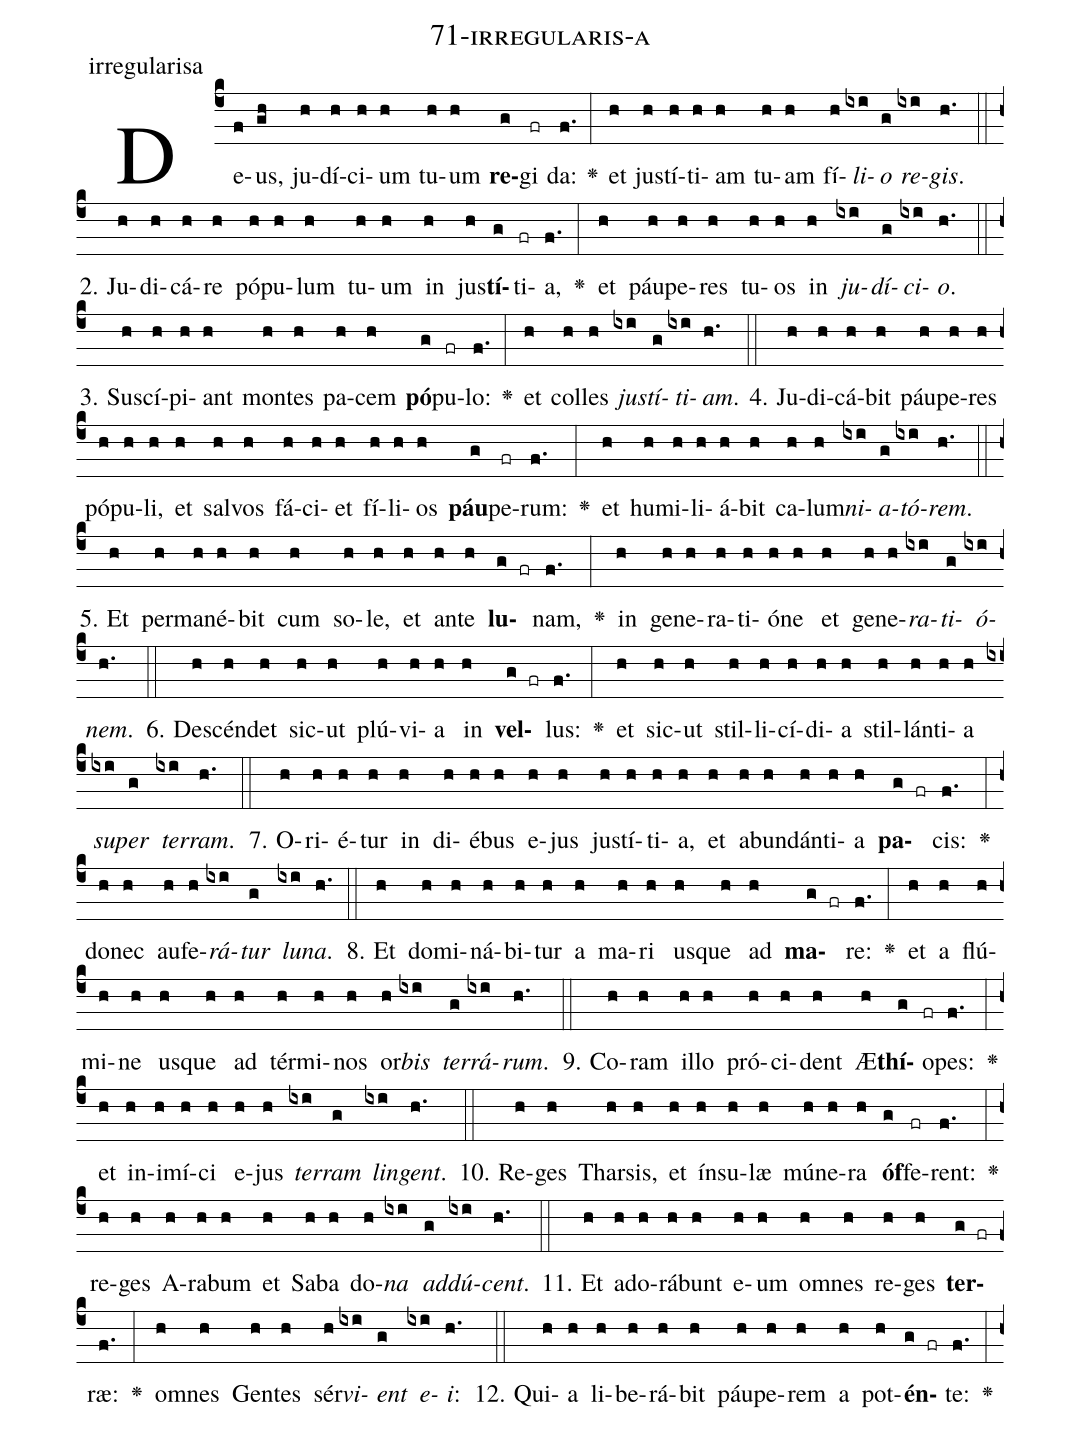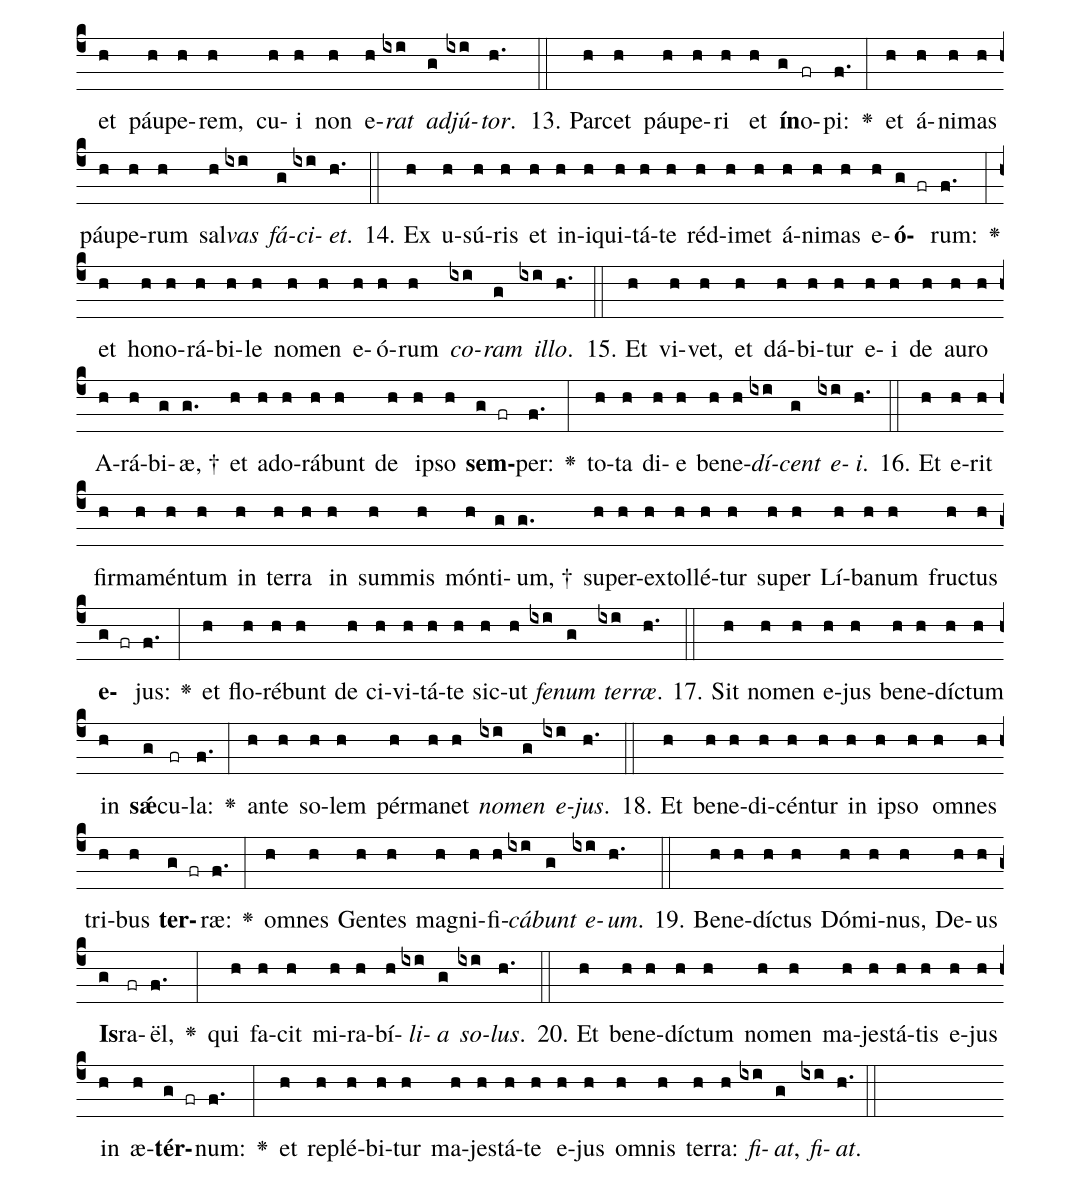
name: 71-irregularis-a;
annotation: irregularisa;
%%
(c4)De(f)us,(gh) ju(h)dí(h)ci(h)um(h) tu(h)um(h) <b>re</b>(g)gi(fr) da:(f.) <v>\greheightstar</v>(:) et(h) jus(h)tí(h)ti(h)am(h) tu(h)am(h) fí(h)<i>li</i>(ixi)<i>o</i>(g) <i>re</i>(ixi)<i>gis</i>.(h.) (::)
2. Ju(h)di(h)cá(h)re(h) pó(h)pu(h)lum(h) tu(h)um(h) in(h) jus(h)<b>tí</b>(g)ti(fr)a,(f.) <v>\greheightstar</v>(:) et(h) páu(h)pe(h)res(h) tu(h)os(h) in(h) <i>ju</i>(ixi)<i>dí</i>(g)<i>ci</i>(ixi)<i>o</i>.(h.) (::)
3. Su(h)scí(h)pi(h)ant(h) mon(h)tes(h) pa(h)cem(h) <b>pó</b>(g)pu(fr)lo:(f.) <v>\greheightstar</v>(:) et(h) col(h)les(h) <i>jus</i>(ixi)<i>tí</i>(g)<i>ti</i>(ixi)<i>am</i>.(h.) (::)
4. Ju(h)di(h)cá(h)bit(h) páu(h)pe(h)res(h) pó(h)pu(h)li,(h) et(h) sal(h)vos(h) fá(h)ci(h)et(h) fí(h)li(h)os(h) <b>páu</b>(g)pe(fr)rum:(f.) <v>\greheightstar</v>(:) et(h) hu(h)mi(h)li(h)á(h)bit(h) ca(h)lum(h)<i>ni</i>(ixi)<i>a</i>(g)<i>tó</i>(ixi)<i>rem</i>.(h.) (::)
5. Et(h) per(h)ma(h)né(h)bit(h) cum(h) so(h)le,(h) et(h) an(h)te(h) <b>lu</b>(g fr)nam,(f.) <v>\greheightstar</v>(:) in(h) ge(h)ne(h)ra(h)ti(h)ó(h)ne(h) et(h) ge(h)ne(h)<i>ra</i>(ixi)<i>ti</i>(g)<i>ó</i>(ixi)<i>nem</i>.(h.) (::)
6. De(h)scén(h)det(h) sic(h)ut(h) plú(h)vi(h)a(h) in(h) <b>vel</b>(g fr)lus:(f.) <v>\greheightstar</v>(:) et(h) sic(h)ut(h) stil(h)li(h)cí(h)di(h)a(h) stil(h)lán(h)ti(h)a(h) <i>su</i>(ixi)<i>per</i>(g) <i>ter</i>(ixi)<i>ram</i>.(h.) (::)
7. O(h)ri(h)é(h)tur(h) in(h) di(h)é(h)bus(h) e(h)jus(h) jus(h)tí(h)ti(h)a,(h) et(h) ab(h)un(h)dán(h)ti(h)a(h) <b>pa</b>(g fr)cis:(f.) <v>\greheightstar</v>(:) do(h)nec(h) au(h)fe(h)<i>rá</i>(ixi)<i>tur</i>(g) <i>lu</i>(ixi)<i>na</i>.(h.) (::)
8. Et(h) do(h)mi(h)ná(h)bi(h)tur(h) a(h) ma(h)ri(h) us(h)que(h) ad(h) <b>ma</b>(g fr)re:(f.) <v>\greheightstar</v>(:) et(h) a(h) flú(h)mi(h)ne(h) us(h)que(h) ad(h) tér(h)mi(h)nos(h) or(h)<i>bis</i>(ixi) <i>ter</i>(g)<i>rá</i>(ixi)<i>rum</i>.(h.) (::)
9. Co(h)ram(h) il(h)lo(h) pró(h)ci(h)dent(h) Æ(h)<b>thí</b>(g)o(fr)pes:(f.) <v>\greheightstar</v>(:) et(h) in(h)i(h)mí(h)ci(h) e(h)jus(h) <i>ter</i>(ixi)<i>ram</i>(g) <i>lin</i>(ixi)<i>gent</i>.(h.) (::)
10. Re(h)ges(h) Thar(h)sis,(h) et(h) ín(h)su(h)læ(h) mú(h)ne(h)ra(h) <b>óf</b>(g)fe(fr)rent:(f.) <v>\greheightstar</v>(:) re(h)ges(h) A(h)ra(h)bum(h) et(h) Sa(h)ba(h) do(h)<i>na</i>(ixi) <i>ad</i>(g)<i>dú</i>(ixi)<i>cent</i>.(h.) (::)
11. Et(h) ad(h)o(h)rá(h)bunt(h) e(h)um(h) om(h)nes(h) re(h)ges(h) <b>ter</b>(g fr)ræ:(f.) <v>\greheightstar</v>(:) om(h)nes(h) Gen(h)tes(h) sér(h)<i>vi</i>(ixi)<i>ent</i>(g) <i>e</i>(ixi)<i>i</i>:(h.) (::)
12. Qui(h)a(h) li(h)be(h)rá(h)bit(h) páu(h)pe(h)rem(h) a(h) pot(h)<b>én</b>(g fr)te:(f.) <v>\greheightstar</v>(:) et(h) páu(h)pe(h)rem,(h) cu(h)i(h) non(h) e(h)<i>rat</i>(ixi) <i>ad</i>(g)<i>jú</i>(ixi)<i>tor</i>.(h.) (::)
13. Par(h)cet(h) páu(h)pe(h)ri(h) et(h) <b>ín</b>(g)o(fr)pi:(f.) <v>\greheightstar</v>(:) et(h) á(h)ni(h)mas(h) páu(h)pe(h)rum(h) sal(h)<i>vas</i>(ixi) <i>fá</i>(g)<i>ci</i>(ixi)<i>et</i>.(h.) (::)
14. Ex(h) u(h)sú(h)ris(h) et(h) in(h)i(h)qui(h)tá(h)te(h) réd(h)i(h)met(h) á(h)ni(h)mas(h) e(h)<b>ó</b>(g fr)rum:(f.) <v>\greheightstar</v>(:) et(h) ho(h)no(h)rá(h)bi(h)le(h) no(h)men(h) e(h)ó(h)rum(h) <i>co</i>(ixi)<i>ram</i>(g) <i>il</i>(ixi)<i>lo</i>.(h.) (::)
15. Et(h) vi(h)vet,(h) et(h) dá(h)bi(h)tur(h) e(h)i(h) de(h) au(h)ro(h) A(h)rá(h)bi(g)æ, †(g.) et(h) ad(h)o(h)rá(h)bunt(h) de(h) ip(h)so(h) <b>sem</b>(g fr)per:(f.) <v>\greheightstar</v>(:) to(h)ta(h) di(h)e(h) be(h)ne(h)<i>dí</i>(ixi)<i>cent</i>(g) <i>e</i>(ixi)<i>i</i>.(h.) (::)
16. Et(h) e(h)rit(h) fir(h)ma(h)mén(h)tum(h) in(h) ter(h)ra(h) in(h) sum(h)mis(h) món(h)ti(g)um, †(g.) su(h)per(h)ex(h)tol(h)lé(h)tur(h) su(h)per(h) Lí(h)ba(h)num(h) fruc(h)tus(h) <b>e</b>(g fr)jus:(f.) <v>\greheightstar</v>(:) et(h) flo(h)ré(h)bunt(h) de(h) ci(h)vi(h)tá(h)te(h) sic(h)ut(h) <i>fe</i>(ixi)<i>num</i>(g) <i>ter</i>(ixi)<i>ræ</i>.(h.) (::)
17. Sit(h) no(h)men(h) e(h)jus(h) be(h)ne(h)díc(h)tum(h) in(h) <b>sǽ</b>(g)cu(fr)la:(f.) <v>\greheightstar</v>(:) an(h)te(h) so(h)lem(h) pér(h)ma(h)net(h) <i>no</i>(ixi)<i>men</i>(g) <i>e</i>(ixi)<i>jus</i>.(h.) (::)
18. Et(h) be(h)ne(h)di(h)cén(h)tur(h) in(h) ip(h)so(h) om(h)nes(h) tri(h)bus(h) <b>ter</b>(g fr)ræ:(f.) <v>\greheightstar</v>(:) om(h)nes(h) Gen(h)tes(h) ma(h)gni(h)fi(h)<i>cá</i>(ixi)<i>bunt</i>(g) <i>e</i>(ixi)<i>um</i>.(h.) (::)
19. Be(h)ne(h)díc(h)tus(h) Dó(h)mi(h)nus,(h) De(h)us(h) <b>Is</b>(g)ra(fr)ël,(f.) <v>\greheightstar</v>(:) qui(h) fa(h)cit(h) mi(h)ra(h)bí(h)<i>li</i>(ixi)<i>a</i>(g) <i>so</i>(ixi)<i>lus</i>.(h.) (::)
20. Et(h) be(h)ne(h)díc(h)tum(h) no(h)men(h) ma(h)jes(h)tá(h)tis(h) e(h)jus(h) in(h) æ(h)<b>tér</b>(g fr)num:(f.) <v>\greheightstar</v>(:) et(h) re(h)plé(h)bi(h)tur(h) ma(h)jes(h)tá(h)te(h) e(h)jus(h) om(h)nis(h) ter(h)ra:(h) <i>fi</i>(ixi)<i>at</i>,(g) <i>fi</i>(ixi)<i>at</i>.(h.) (::)
